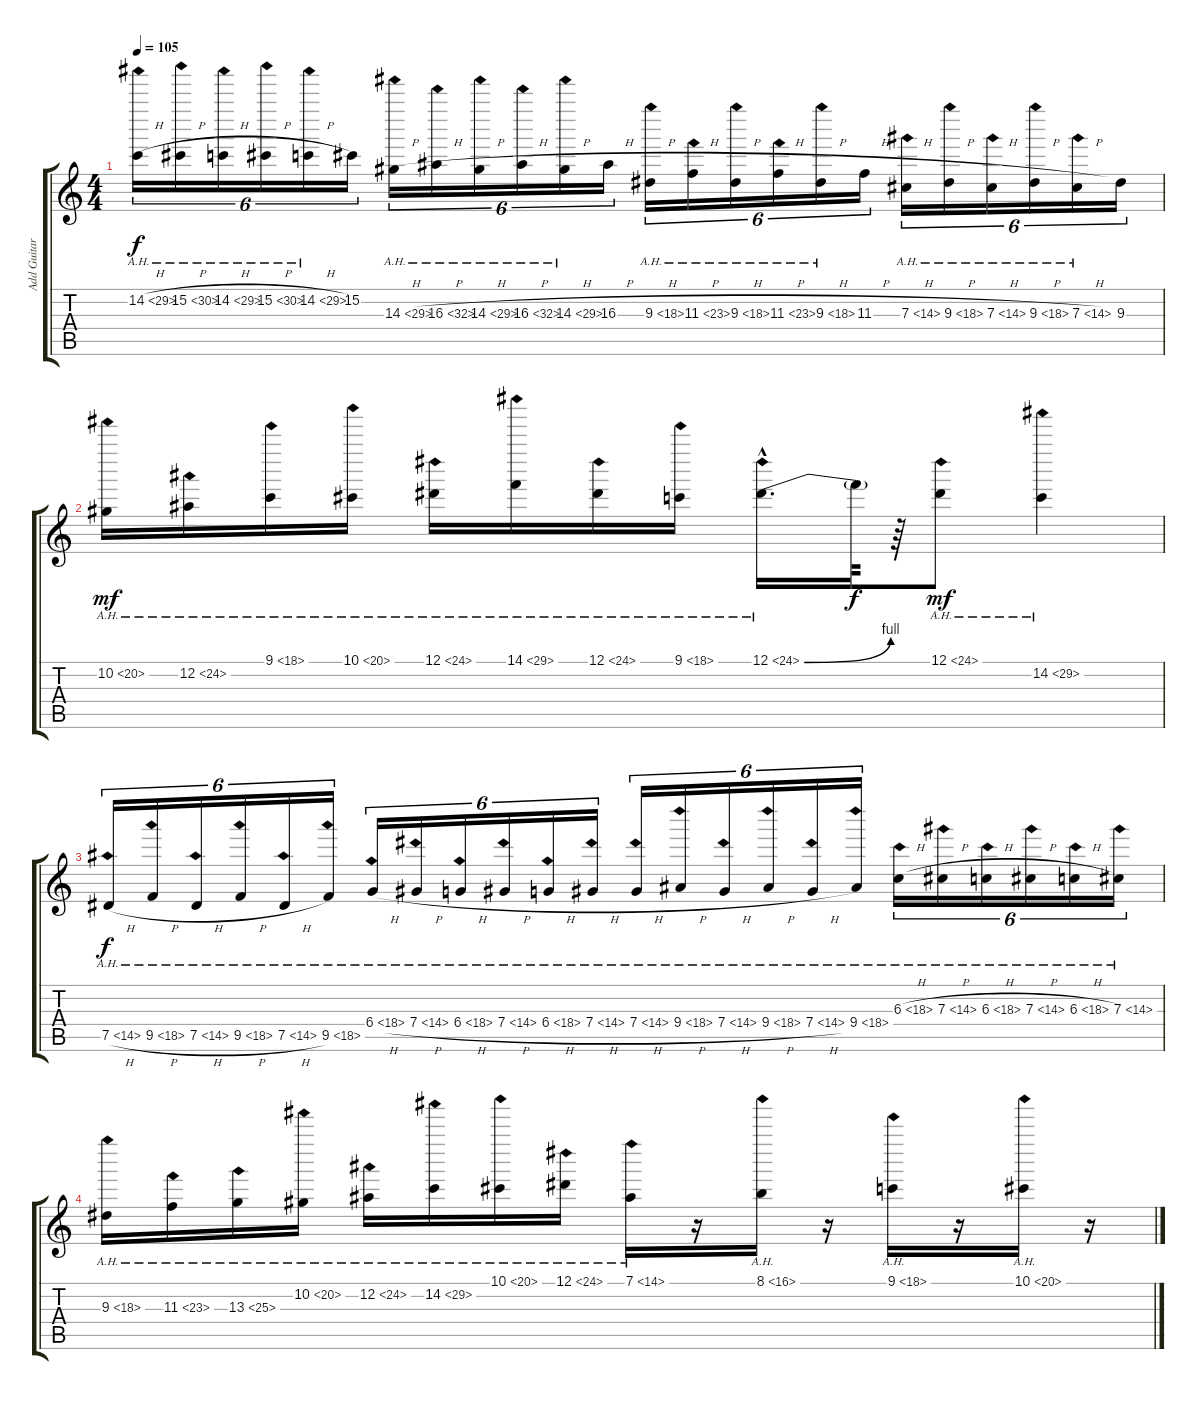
\track ("Add Guitar 1" "Add Guitar") {instrument distortionguitar}
\staff {score tabs}
\tuning (Eb4 Bb3 Gb3 Db3 Ab2 Eb2) {hide}
\ts (4 4)
\tempo 105
\clef g2
\ks c
14.2{ah 15 h}.16{tu (6 4) dy f} 15.2{ah 15 h}.16{tu (6 4)} 14.2{ah 15 h}.16{tu (6 4)} 15.2{ah 15 h}.16{tu (6 4)} 14.2{ah 15 h}.16{tu (6 4)} 15.2.16{tu (6 4)} 14.3{ah 15 h}.16{tu (6 4)} 16.3{ah 16 h}.16{tu (6 4)} 14.3{ah 15 h}.16{tu (6 4)} 16.3{ah 16 h}.16{tu (6 4)} 14.3{ah 15 h}.16{tu (6 4)} 16.3{h}.16{tu (6 4)} 9.3{ah 9 h}.16{tu (6 4)} 11.3{ah 12 h}.16{tu (6 4)} 9.3{ah 9 h}.16{tu (6 4)} 11.3{ah 12 h}.16{tu (6 4)} 9.3{ah 9 h}.16{tu (6 4)} 11.3{h}.16{tu (6 4)} 7.3{ah 7 h}.16{tu (6 4)} 9.3{ah 9 h}.16{tu (6 4)} 7.3{ah 7 h}.16{tu (6 4)} 9.3{ah 9 h}.16{tu (6 4)} 7.3{ah 7 h}.16{tu (6 4)} 9.3.16{tu (6 4)} |
10.2{ah 10}.16{dy mf} 12.2{ah 12}.16 9.1{ah 9}.16 10.1{ah 10}.16 12.1{ah 12}.16 14.1{ah 15}.16 12.1{ah 12}.16 9.1{ah 9}.16 12.1{be (bend 0 0 60 4) ah 12 hac}.16{d} 12.1{t}.64{dy f} r.64 12.1{ah 12}.8{dy mf} 14.2{ah 15}.4 |
7.5{ah 7 h}.16{tu (6 4) dy f} 9.5{ah 9 h}.16{tu (6 4)} 7.5{ah 7 h}.16{tu (6 4)} 9.5{ah 9 h}.16{tu (6 4)} 7.5{ah 7 h}.16{tu (6 4)} 9.5{ah 9}.16{tu (6 4)} 6.4{ah 12 h}.16{tu (6 4)} 7.4{ah 7 h}.16{tu (6 4)} 6.4{ah 12 h}.16{tu (6 4)} 7.4{ah 7 h}.16{tu (6 4)} 6.4{ah 12 h}.16{tu (6 4)} 7.4{ah 7 h}.16{tu (6 4)} 7.4{ah 7 h}.16{tu (6 4)} 9.4{ah 9 h}.16{tu (6 4)} 7.4{ah 7 h}.16{tu (6 4)} 9.4{ah 9 h}.16{tu (6 4)} 7.4{ah 7 h}.16{tu (6 4)} 9.4{ah 9}.16{tu (6 4)} 6.3{ah 12 h}.16{tu (6 4)} 7.3{ah 7 h}.16{tu (6 4)} 6.3{ah 12 h}.16{tu (6 4)} 7.3{ah 7 h}.16{tu (6 4)} 6.3{ah 12 h}.16{tu (6 4)} 7.3{ah 7}.16{tu (6 4)} |
9.3{ah 9}.16 11.3{ah 12}.16 13.3{ah 12}.16 10.2{ah 10}.16 12.2{ah 12}.16 14.2{ah 15}.16 10.1{ah 10}.16 12.1{ah 12}.16 7.1{ah 7}.16 r.16 8.1{ah 8}.16 r.16 9.1{ah 9}.16 r.16 10.1{ah 10}.16 r.16
